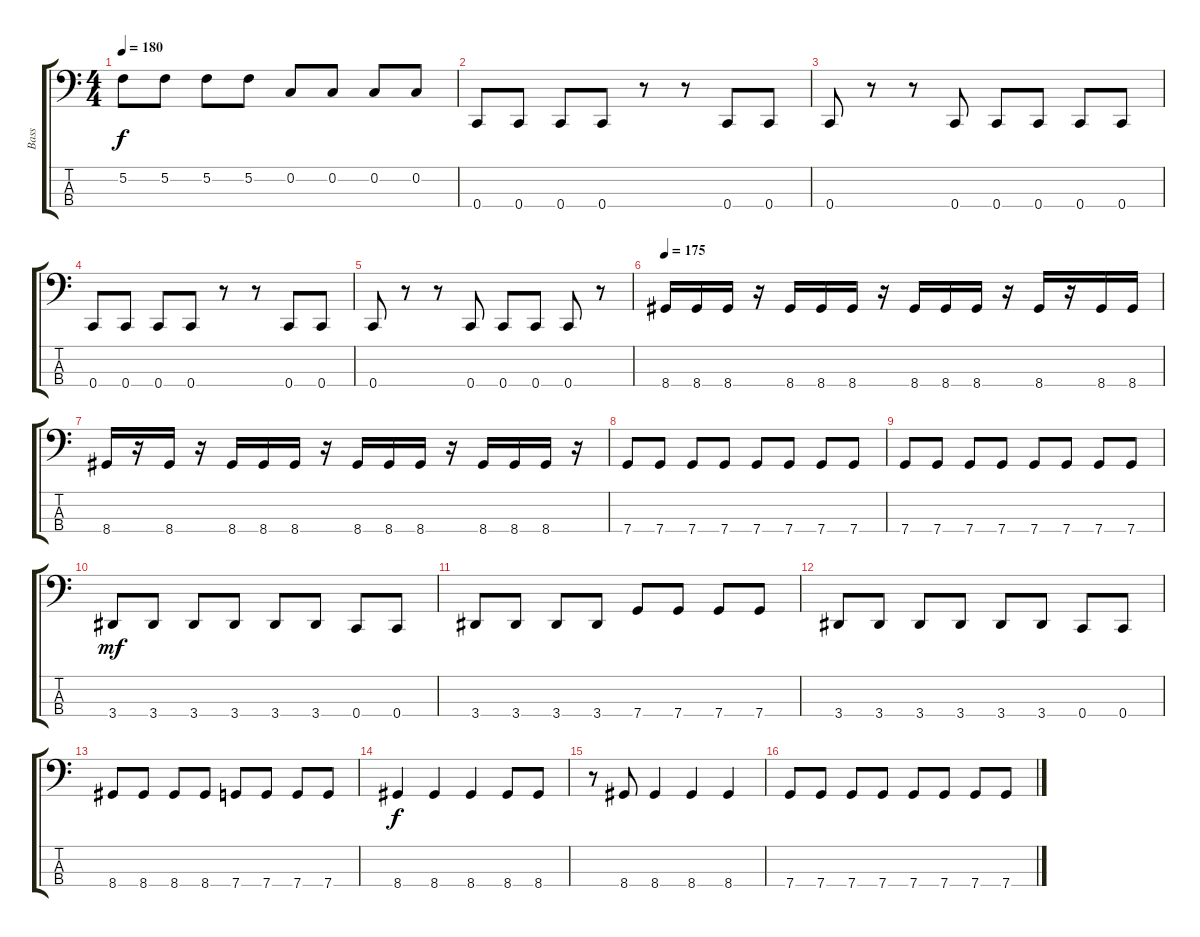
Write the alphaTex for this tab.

\track ("Bass" "Bass") {instrument slapbass1}
\staff {score tabs}
\tuning (F2 C2 G1 C1) {hide}
\ts (4 4)
\tempo 180
\clef f4
\ks c
5.2.8{dy f} 5.2.8 5.2.8 5.2.8 0.2.8 0.2.8 0.2.8 0.2.8 |
0.4.8 0.4.8 0.4.8 0.4.8 r.8 r.8 0.4.8 0.4.8 |
0.4.8 r.8 r.8 0.4.8 0.4.8 0.4.8 0.4.8 0.4.8 |
0.4.8 0.4.8 0.4.8 0.4.8 r.8 r.8 0.4.8 0.4.8 |
0.4.8 r.8 r.8 0.4.8 0.4.8 0.4.8 0.4.8 r.8 |
\tempo 175
8.4.16 8.4.16 8.4.16 r.16 8.4.16 8.4.16 8.4.16 r.16 8.4.16 8.4.16 8.4.16 r.16 8.4.16 r.16 8.4.16 8.4.16 |
8.4.16 r.16 8.4.16 r.16 8.4.16 8.4.16 8.4.16 r.16 8.4.16 8.4.16 8.4.16 r.16 8.4.16 8.4.16 8.4.16 r.16 |
7.4.8 7.4.8 7.4.8 7.4.8 7.4.8 7.4.8 7.4.8 7.4.8 |
7.4.8 7.4.8 7.4.8 7.4.8 7.4.8 7.4.8 7.4.8 7.4.8 |
3.4.8{dy mf} 3.4.8 3.4.8 3.4.8 3.4.8 3.4.8 0.4.8 0.4.8 |
3.4.8 3.4.8 3.4.8 3.4.8 7.4.8 7.4.8 7.4.8 7.4.8 |
3.4.8 3.4.8 3.4.8 3.4.8 3.4.8 3.4.8 0.4.8 0.4.8 |
8.4.8 8.4.8 8.4.8 8.4.8 7.4.8 7.4.8 7.4.8 7.4.8 |
8.4.4{dy f} 8.4.4 8.4.4 8.4.8 8.4.8 |
r.8 8.4.8 8.4.4 8.4.4 8.4.4 |
7.4.8 7.4.8 7.4.8 7.4.8 7.4.8 7.4.8 7.4.8 7.4.8
